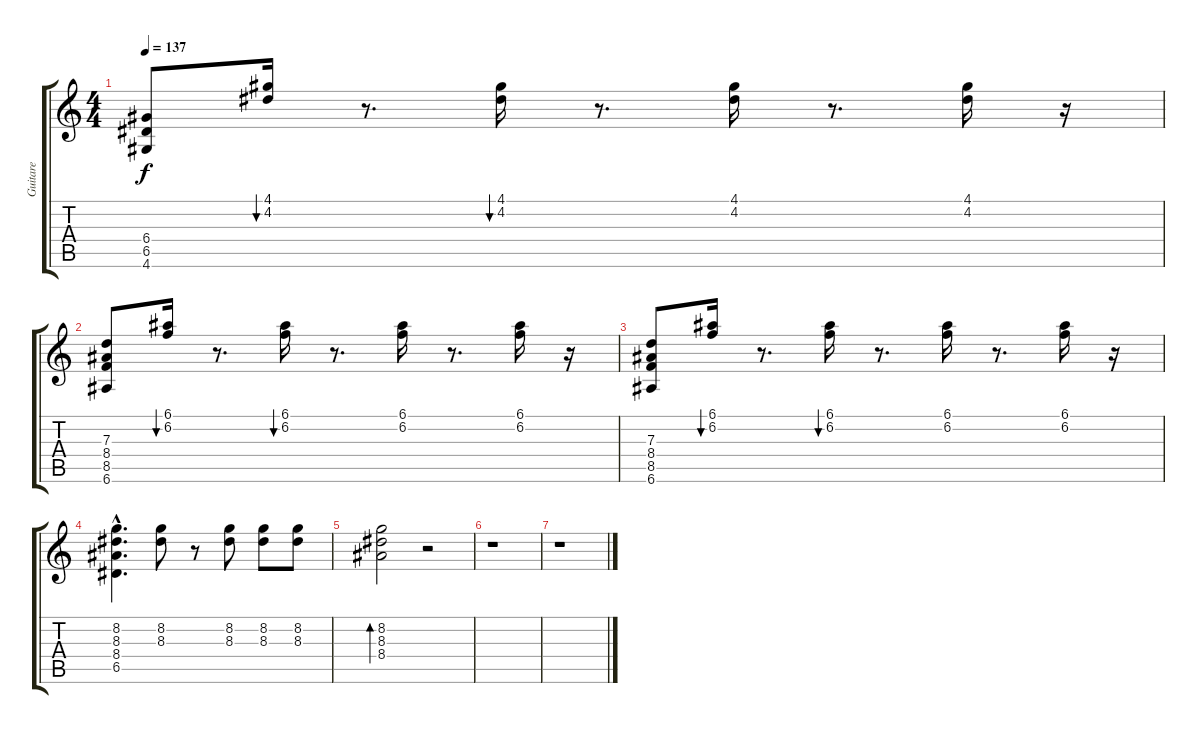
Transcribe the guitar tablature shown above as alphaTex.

\track ("Guitare " "Guitare ") {instrument electricguitarjazz}
\staff {score tabs}
\tuning (E4 B3 G3 D3 A2 E2) {hide}
\ts (4 4)
\tempo 137
\clef g2
\ks c
(6.4 6.5 4.6).8{dy f} (4.1 4.2).16{bu 120} r.8{d} (4.1 4.2).16{bu 120} r.8{d} (4.1 4.2).16 r.8{d} (4.1 4.2).16 r.16 |
(7.3 8.4 8.5 6.6).8 (6.1 6.2).16{bu 120} r.8{d} (6.1 6.2).16{bu 120} r.8{d} (6.1 6.2).16 r.8{d} (6.1 6.2).16 r.16 |
(7.3 8.4 8.5 6.6).8 (6.1 6.2).16{bu 120} r.8{d} (6.1 6.2).16{bu 120} r.8{d} (6.1 6.2).16 r.8{d} (6.1 6.2).16 r.16 |
(8.2{hac} 8.3{hac} 8.4{hac} 6.5{hac}).4{d} (8.2 8.3).8 r.8 (8.2 8.3).8 (8.2 8.3).8 (8.2 8.3).8 |
(8.2 8.3 8.4).2{bd 480} r.2 |
r.1 |
r.1
